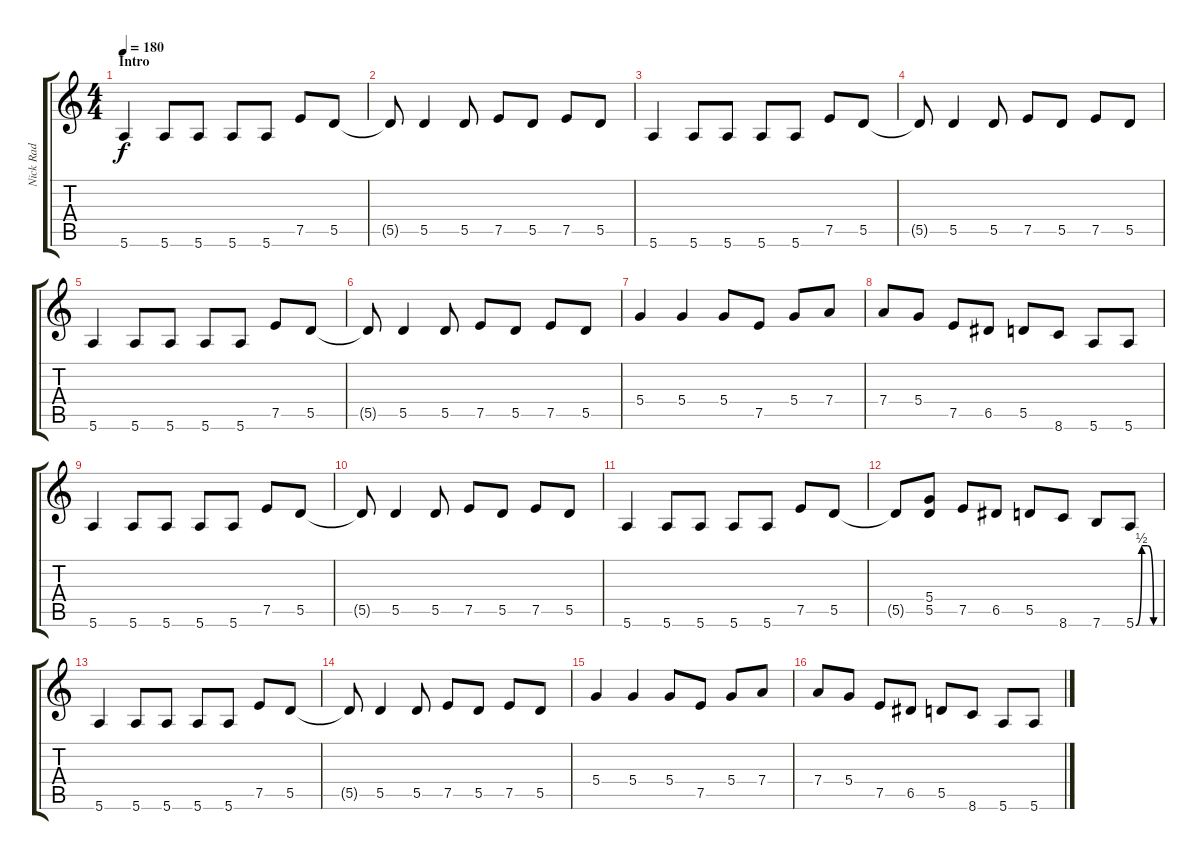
\track ("Nick Rad" "Nick Rad") {instrument distortionguitar}
\staff {score tabs}
\tuning (E4 B3 G3 D3 A2 E2) {hide}
\ts (4 4)
\section ("" "Intro")
\tempo 180
\clef g2
\ks c
5.6.4{dy f instrument distortionguitar} 5.6.8 5.6.8 5.6.8 5.6.8 7.5.8 5.5.8 |
5.5{t}.8 5.5.4 5.5.8 7.5.8 5.5.8 7.5.8 5.5.8 |
5.6.4 5.6.8 5.6.8 5.6.8 5.6.8 7.5.8 5.5.8 |
5.5{t}.8 5.5.4 5.5.8 7.5.8 5.5.8 7.5.8 5.5.8 |
5.6.4 5.6.8 5.6.8 5.6.8 5.6.8 7.5.8 5.5.8 |
5.5{t}.8 5.5.4 5.5.8 7.5.8 5.5.8 7.5.8 5.5.8 |
5.4.4 5.4.4 5.4.8 7.5.8 5.4.8 7.4.8 |
7.4.8 5.4.8 7.5.8 6.5.8 5.5.8 8.6.8 5.6.8 5.6.8 |
5.6.4 5.6.8 5.6.8 5.6.8 5.6.8 7.5.8 5.5.8 |
5.5{t}.8 5.5.4 5.5.8 7.5.8 5.5.8 7.5.8 5.5.8 |
5.6.4 5.6.8 5.6.8 5.6.8 5.6.8 7.5.8 5.5.8 |
5.5{t}.8 (5.4 5.5).8 7.5.8 6.5.8 5.5.8 8.6.8 7.6.8 5.6{be (custom 0 0 15 2 30 2 45 0 60 0)}.8 |
5.6.4 5.6.8 5.6.8 5.6.8 5.6.8 7.5.8 5.5.8 |
5.5{t}.8 5.5.4 5.5.8 7.5.8 5.5.8 7.5.8 5.5.8 |
5.4.4 5.4.4 5.4.8 7.5.8 5.4.8 7.4.8 |
7.4.8 5.4.8 7.5.8 6.5.8 5.5.8 8.6.8 5.6.8 5.6.8
